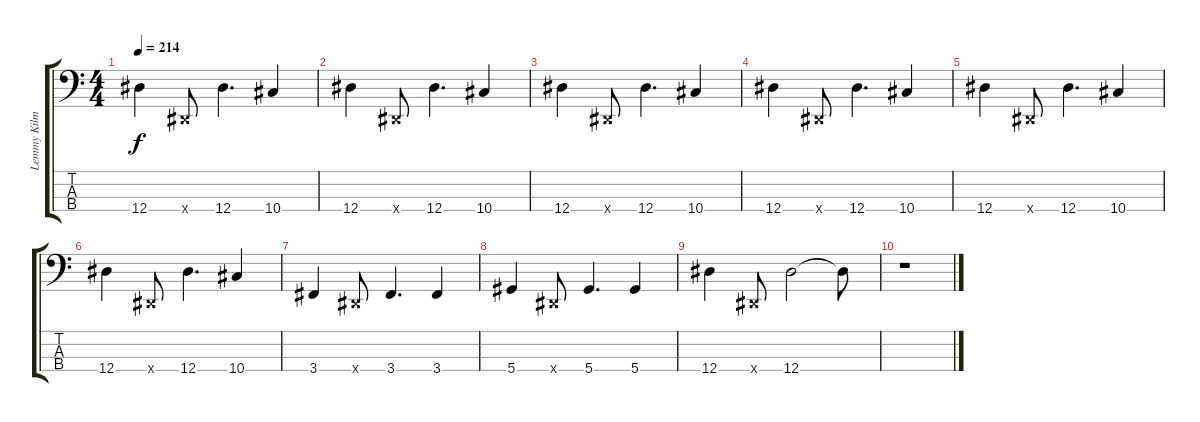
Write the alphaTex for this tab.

\track ("Lemmy Kilmister" "Lemmy Kilm") {instrument electricbassfinger}
\staff {score tabs}
\tuning (Gb2 Db2 Ab1 Eb1) {hide}
\ts (4 4)
\tempo 214
\clef f4
\ks c
12.4.4{dy f} 0.4{x}.8 12.4.4{d} 10.4.4 |
12.4.4 0.4{x}.8 12.4.4{d} 10.4.4 |
12.4.4 0.4{x}.8 12.4.4{d} 10.4.4 |
12.4.4 0.4{x}.8 12.4.4{d} 10.4.4 |
12.4.4 0.4{x}.8 12.4.4{d} 10.4.4 |
12.4.4 0.4{x}.8 12.4.4{d} 10.4.4 |
3.4.4 0.4{x}.8 3.4.4{d} 3.4.4 |
5.4.4 0.4{x}.8 5.4.4{d} 5.4.4 |
12.4.4 0.4{x}.8 12.4.2 12.4{t}.8 |
r.1
